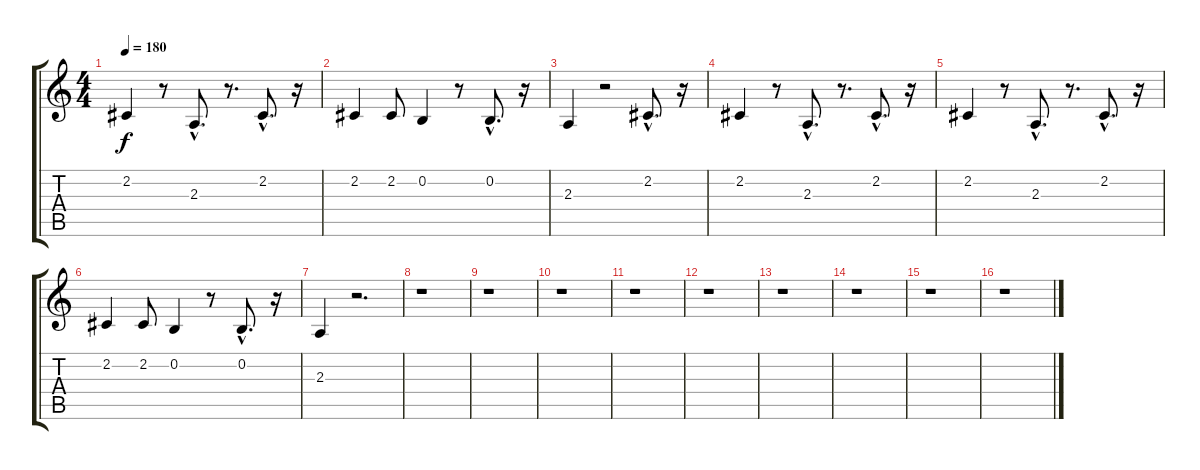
\track "" {instrument tremolostrings}
\staff {score tabs}
\tuning (E4 B3 G3 D3 A2 E2) {hide}
\ts (4 4)
\tempo 180
\clef g2
\ks c
2.2.4{dy f} r.8 2.3{hac}.8{d} r.8{d} 2.2{hac}.8{d} r.16 |
2.2.4 2.2.8 0.2.4 r.8 0.2{hac}.8{d} r.16 |
2.3.4 r.2 2.2{hac}.8{d} r.16 |
2.2.4 r.8 2.3{hac}.8{d} r.8{d} 2.2{hac}.8{d} r.16 |
2.2.4 r.8 2.3{hac}.8{d} r.8{d} 2.2{hac}.8{d} r.16 |
2.2.4 2.2.8 0.2.4 r.8 0.2{hac}.8{d} r.16 |
2.3.4 r.2{d} |
r.1 |
r.1 |
r.1 |
r.1 |
r.1 |
r.1 |
r.1 |
r.1 |
r.1
